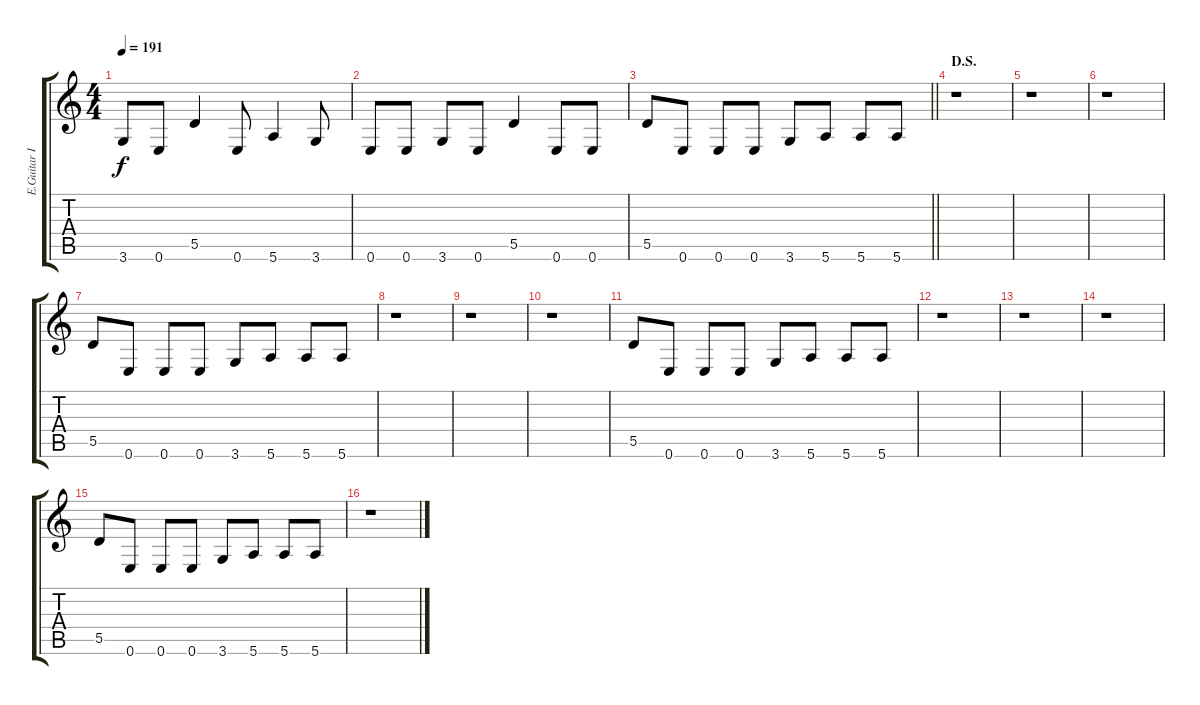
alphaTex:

\track ("E.Guitar I" "E.Guitar I") {instrument distortionguitar}
\staff {score tabs}
\tuning (E4 B3 G3 D3 A2 E2) {hide}
\ts (4 4)
\tempo 191
\clef g2
\ks c
3.6.8{dy f} 0.6.8 5.5.4 0.6.8 5.6.4 3.6.8 |
0.6.8 0.6.8 3.6.8 0.6.8 5.5.4 0.6.8 0.6.8 |
\barLineRight lightlight
5.5.8 0.6.8 0.6.8 0.6.8 3.6.8 5.6.8 5.6.8 5.6.8 |
\section ("" "D.S.")
r.1 |
r.1 |
r.1 |
5.5.8 0.6.8 0.6.8 0.6.8 3.6.8 5.6.8 5.6.8 5.6.8 |
r.1 |
r.1 |
r.1 |
5.5.8 0.6.8 0.6.8 0.6.8 3.6.8 5.6.8 5.6.8 5.6.8 |
r.1 |
r.1 |
r.1 |
5.5.8 0.6.8 0.6.8 0.6.8 3.6.8 5.6.8 5.6.8 5.6.8 |
r.1
